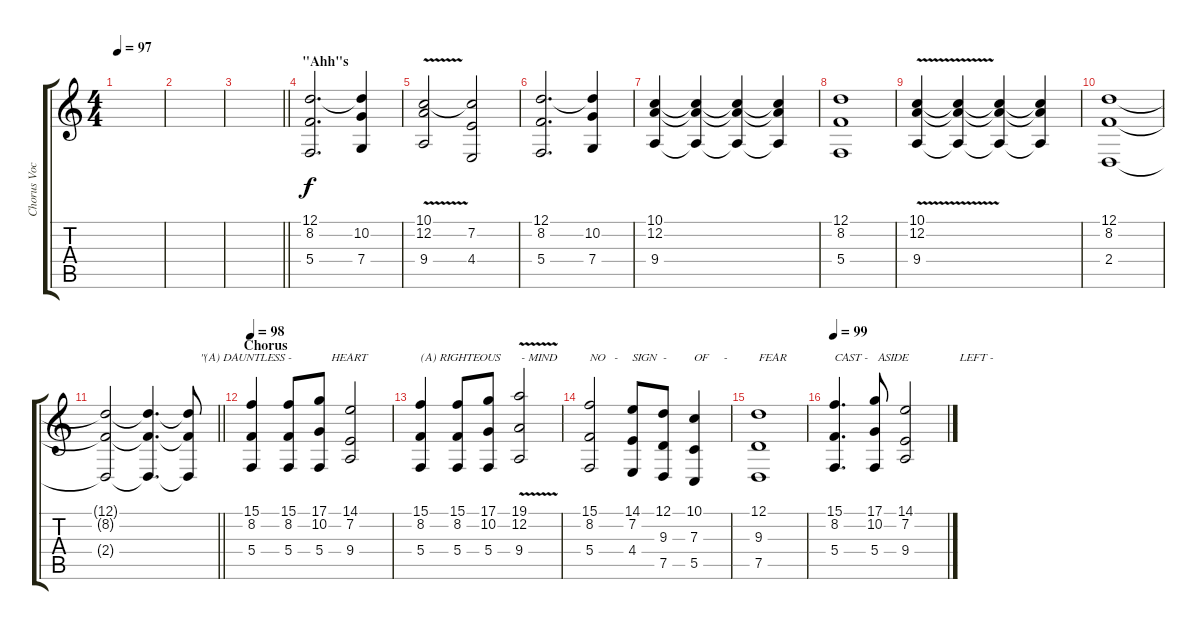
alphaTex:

\track ("Chorus Vocals // Emmi II" "Chorus Voc") {instrument pad4choir}
\staff {score tabs}
\tuning (D4 A3 F3 C3 G2 D2) {hide}
\ts (4 4)
\tempo 97
\clef g2
\ks c
|
|
\barLineRight lightlight
|
\section ("" "\"Ahh\"s")
(12.1 8.2 5.4).2{d volume 7 instrument pad4choir} (12.1{t} 10.2 7.4).4 |
(10.1 12.2{v} 9.4).2 (10.1{t} 7.2 4.4).2 |
(12.1 8.2 5.4).2{d} (12.1{t} 10.2 7.4).4 |
(10.1 12.2 9.4).4 (10.1{t} 12.2{t} 9.4{t}).4{volume 7} (10.1{t} 12.2{t} 9.4{t}).4{volume 6} (10.1{t} 12.2{t} 9.4{t}).4{volume 5} |
(12.1 8.2 5.4).1{volume 8} |
(10.1 12.2{v} 9.4).4 (10.1{t} 12.2{t} 9.4{t}).4{volume 7} (10.1{t} 12.2{t} 9.4{t}).4{volume 6} (10.1{t} 12.2{t} 9.4{t}).4{volume 5} |
(12.1 8.2 2.4).1{volume 8} |
\barLineRight lightlight
(12.1{t} 8.2{t} 2.4{t}).2 (12.1{t} 8.2{t} 2.4{t}).4{d} (12.1{t} 8.2{t} 2.4{t}).8{txt "    \"(A) DAUNTLESS - "} |
\section ("" "Chorus")
\tempo 98
(15.1 8.2 5.4).4{volume 7} (15.1 8.2 5.4).8 (17.1 10.2 5.4).8{txt "    HEART"} (14.1 7.2 9.4).2 |
(15.1 8.2 5.4).4{txt "(A) RIGHTEOUS"} (15.1 8.2 5.4).8 (17.1 10.2 5.4).8{txt "           - MIND"} (19.1{v} 12.2 9.4).2 |
(15.1 8.2 5.4).2{txt "NO   -"} (14.1 7.2 4.4).8{txt "SIGN  -"} (12.1 9.3 7.5).8 (10.1 7.3 5.5).4{txt "OF     -"} |
(12.1 9.3 7.5).1{txt "FEAR"} |
\tempo 99
(15.1 8.2 5.4).4{d txt "CAST -"} (17.1 10.2 5.4).8{txt " ASIDE"} (14.1 7.2 9.4).2{txt "                  LEFT -"}
